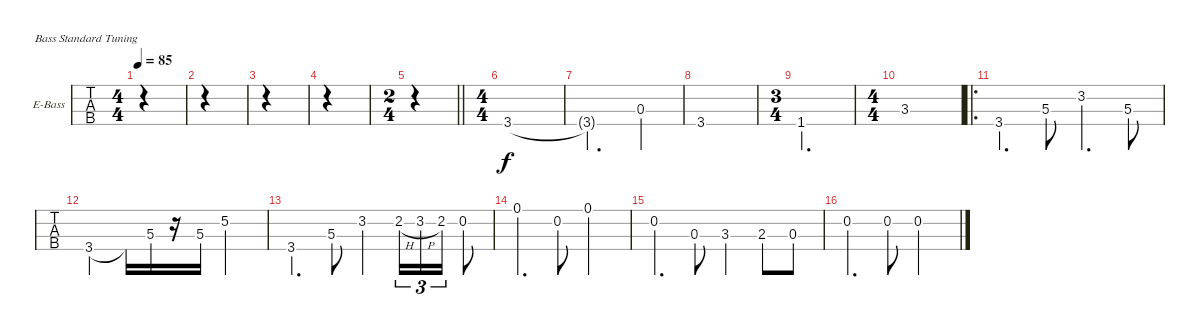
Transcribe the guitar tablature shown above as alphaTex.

\defaultSystemsLayout 4
\bracketExtendMode groupsimilarinstruments
\firstSystemTrackNameOrientation horizontal
\otherSystemsTrackNameOrientation horizontal
\track ("Roger Glover" "E-Bass") {instrument electricbassfinger}
\staff {tabs}
\tuning (G2 D2 A1 E1)
\ts (4 4)
\tempo 85
\clef f4
\ks g
|
|
|
|
\ts (2 4)
\barLineRight lightlight
|
\ts (4 4)
3.4.1 |
3.4{t}.2{d} 0.3.4 |
3.4.1 |
\ts (3 4)
1.4.2{d} |
\ts (4 4)
3.3.1 |
\ro
3.4.4{d} 5.3.8 3.2.4{d} 5.3.8 |
3.4.4 3.4{t}.16 5.3.16 r.16 5.3.16 5.2.2 |
3.4.4{d} 5.3.8 3.2.4 2.2{h}.16{tu (3 2)} 3.2{h}.16{tu (3 2)} 2.2.16{tu (3 2)} 0.2.8 |
0.1.4{d} 0.2.8 0.1.2 |
0.2.4{d} 0.3.8 3.3.4 2.3.8 0.3.8 |
0.2.4{d} 0.2.8 0.2.2
